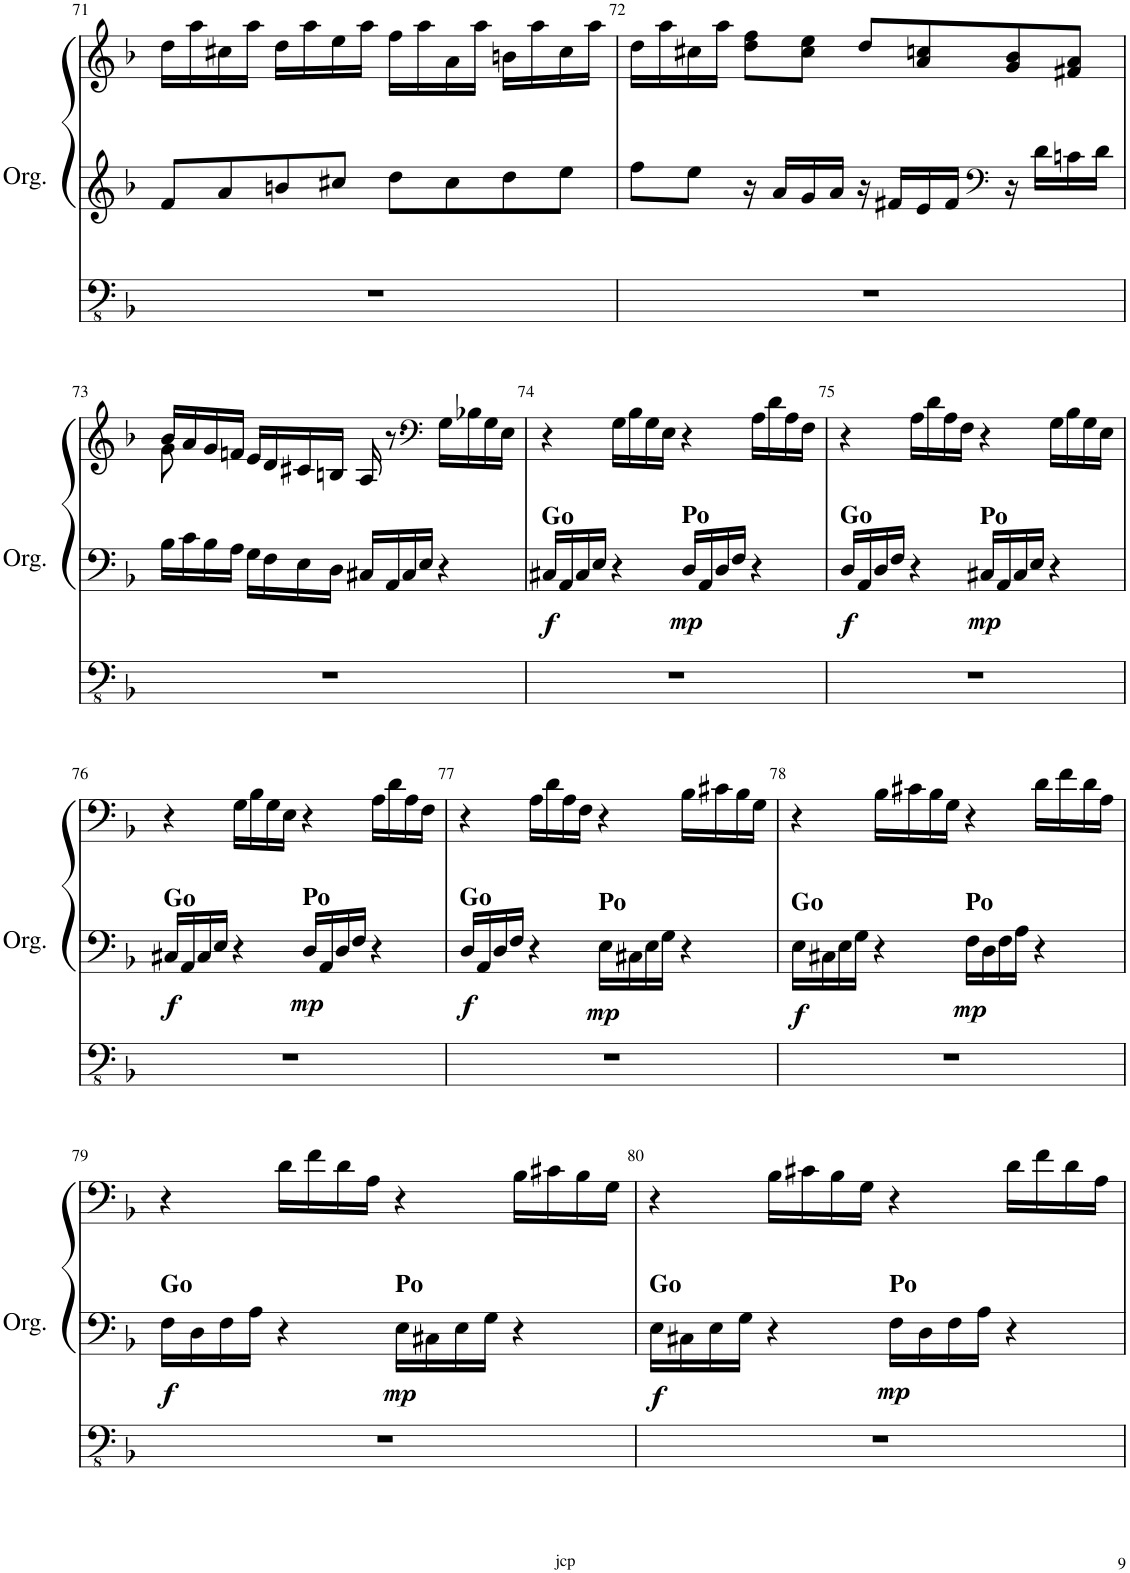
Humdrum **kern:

**kern	**kern	**kern	**dynam
*part1	*part1	*part1	*part1
*staff3	*staff2	*staff1	*staff1/2/3
*I"Orgue à tuyaux	*	*	*
*I'Org.	*	*	*
!!LO:PB:g=z
*clefFv4	*clefG2	*clefG2	*
*k[b-]	*k[b-]	*k[b-]	*
*M4/4	*M4/4	*M4/4	*
*met(c)	*met(c)	*met(c)	*
=71	=71	=71	=71
1r	8f/L	16dd\LL	.
.	.	16aa\	.
.	8a/	16cc#X\	.
.	.	16aa\JJ	.
.	8bn/	16dd\LL	.
.	.	16aa\	.
.	8cc#X/J	16ee\	.
.	.	16aa\JJ	.
.	8dd\L	16ff\LL	.
.	.	16aa\	.
.	8cc#\	16a\	.
.	.	16aa\JJ	.
.	8dd\	16bn\LL	.
.	.	16aa\	.
.	8ee\J	16cc#\	.
.	.	16aa\JJ	.
=72	=72	=72	=72
1r	8ff\L	16dd\LL	.
.	.	16aa\	.
.	8ee\J	16cc#X\	.
.	.	16aa\JJ	.
.	16r	8dd\ 8ff\L	.
.	16a/LL	.	.
.	16g/	8cc#\ 8ee\J	.
.	16a/JJ	.	.
.	16r	8dd/L	.
.	16f#X/LL	.	.
.	16e/	8a/ 8ccn/	.
.	16f#/JJ	.	.
*	*clefF4	*	*
.	16r	8g/ 8b-/	.
.	16d\LL	.	.
.	16cn\	8f#X/ 8a/J	.
.	16d\JJ	.	.
!!LO:LB:g=z
=73	=73	=73	=73
*	*	*^	*
1r	16B-\LL	16b-/LL	8g\	.
.	16c\	16a/	.	.
.	16B-\	16g/	2..ryy	.
.	16A\JJ	16fn/JJ	.	.
.	16G\LL	16e/LL	.	.
.	16F\	16d/	.	.
.	16E\	16c#X/	.	.
.	16D\JJ	16Bn/JJ	.	.
.	16C#X/LL	16A/	.	.
.	16AA/	8.r	.	.
.	16C#/	.	.	.
.	16E/JJ	.	.	.
*	*	*clefF4	*	*
.	4r	16G\LL	.	.
.	.	16B-X\	.	.
.	.	16G\	.	.
.	.	16E\JJ	.	.
*	*	*v	*v	*
=74	=74	=74	=74
!	!LO:TX:a:B:t=Go	!	!
!	!	!	!LO:DY:b=2
1r	16C#X/LL	4r	f
.	16AA/	.	.
.	16C#/	.	.
.	16E/JJ	.	.
.	4r	16G\LL	.
.	.	16B-\	.
.	.	16G\	.
.	.	16E\JJ	.
!	!LO:TX:a:B:t=Po	!	!
!	!	!	!LO:DY:b=2
.	16D/LL	4r	mp
.	16AA/	.	.
.	16D/	.	.
.	16F/JJ	.	.
.	4r	16A\LL	.
.	.	16d\	.
.	.	16A\	.
.	.	16F\JJ	.
=75	=75	=75	=75
!	!LO:TX:a:B:t=Go	!	!
!	!	!	!LO:DY:b=2
1r	16D/LL	4r	f
.	16AA/	.	.
.	16D/	.	.
.	16F/JJ	.	.
.	4r	16A\LL	.
.	.	16d\	.
.	.	16A\	.
.	.	16F\JJ	.
!	!LO:TX:a:B:t=Po	!	!
!	!	!	!LO:DY:b=2
.	16C#X/LL	4r	mp
.	16AA/	.	.
.	16C#/	.	.
.	16E/JJ	.	.
.	4r	16G\LL	.
.	.	16B-\	.
.	.	16G\	.
.	.	16E\JJ	.
!!LO:LB:g=z
=76	=76	=76	=76
!	!LO:TX:a:B:t=Go	!	!
!	!	!	!LO:DY:b=2
1r	16C#X/LL	4r	f
.	16AA/	.	.
.	16C#/	.	.
.	16E/JJ	.	.
.	4r	16G\LL	.
.	.	16B-\	.
.	.	16G\	.
.	.	16E\JJ	.
!	!LO:TX:a:B:t=Po	!	!
!	!	!	!LO:DY:b=2
.	16D/LL	4r	mp
.	16AA/	.	.
.	16D/	.	.
.	16F/JJ	.	.
.	4r	16A\LL	.
.	.	16d\	.
.	.	16A\	.
.	.	16F\JJ	.
=77	=77	=77	=77
!	!LO:TX:a:B:t=Go	!	!
!	!	!	!LO:DY:b=2
1r	16D/LL	4r	f
.	16AA/	.	.
.	16D/	.	.
.	16F/JJ	.	.
.	4r	16A\LL	.
.	.	16d\	.
.	.	16A\	.
.	.	16F\JJ	.
!	!LO:TX:a:B:t=Po	!	!
!	!	!	!LO:DY:b=2
.	16E\LL	4r	mp
.	16C#X\	.	.
.	16E\	.	.
.	16G\JJ	.	.
.	4r	16B-\LL	.
.	.	16c#X\	.
.	.	16B-\	.
.	.	16G\JJ	.
=78	=78	=78	=78
!	!LO:TX:a:B:t=Go	!	!
!	!	!	!LO:DY:b=2
1r	16E\LL	4r	f
.	16C#X\	.	.
.	16E\	.	.
.	16G\JJ	.	.
.	4r	16B-\LL	.
.	.	16c#X\	.
.	.	16B-\	.
.	.	16G\JJ	.
!	!LO:TX:a:B:t=Po	!	!
!	!	!	!LO:DY:b=2
.	16F\LL	4r	mp
.	16D\	.	.
.	16F\	.	.
.	16A\JJ	.	.
.	4r	16d\LL	.
.	.	16f\	.
.	.	16d\	.
.	.	16A\JJ	.
!!LO:LB:g=z
=79	=79	=79	=79
!	!LO:TX:a:B:t=Go	!	!
!	!	!	!LO:DY:b=2
1r	16F\LL	4r	f
.	16D\	.	.
.	16F\	.	.
.	16A\JJ	.	.
.	4r	16d\LL	.
.	.	16f\	.
.	.	16d\	.
.	.	16A\JJ	.
!	!LO:TX:a:B:t=Po	!	!
!	!	!	!LO:DY:b=2
.	16E\LL	4r	mp
.	16C#X\	.	.
.	16E\	.	.
.	16G\JJ	.	.
.	4r	16B-\LL	.
.	.	16c#X\	.
.	.	16B-\	.
.	.	16G\JJ	.
=80	=80	=80	=80
!	!LO:TX:a:B:t=Go	!	!
!	!	!	!LO:DY:b=2
1r	16E\LL	4r	f
.	16C#X\	.	.
.	16E\	.	.
.	16G\JJ	.	.
.	4r	16B-\LL	.
.	.	16c#X\	.
.	.	16B-\	.
.	.	16G\JJ	.
!	!LO:TX:a:B:t=Po	!	!
!	!	!	!LO:DY:b=2
.	16F\LL	4r	mp
.	16D\	.	.
.	16F\	.	.
.	16A\JJ	.	.
.	4r	16d\LL	.
.	.	16f\	.
.	.	16d\	.
.	.	16A\JJ	.
=	=	=	=
*-	*-	*-	*-
